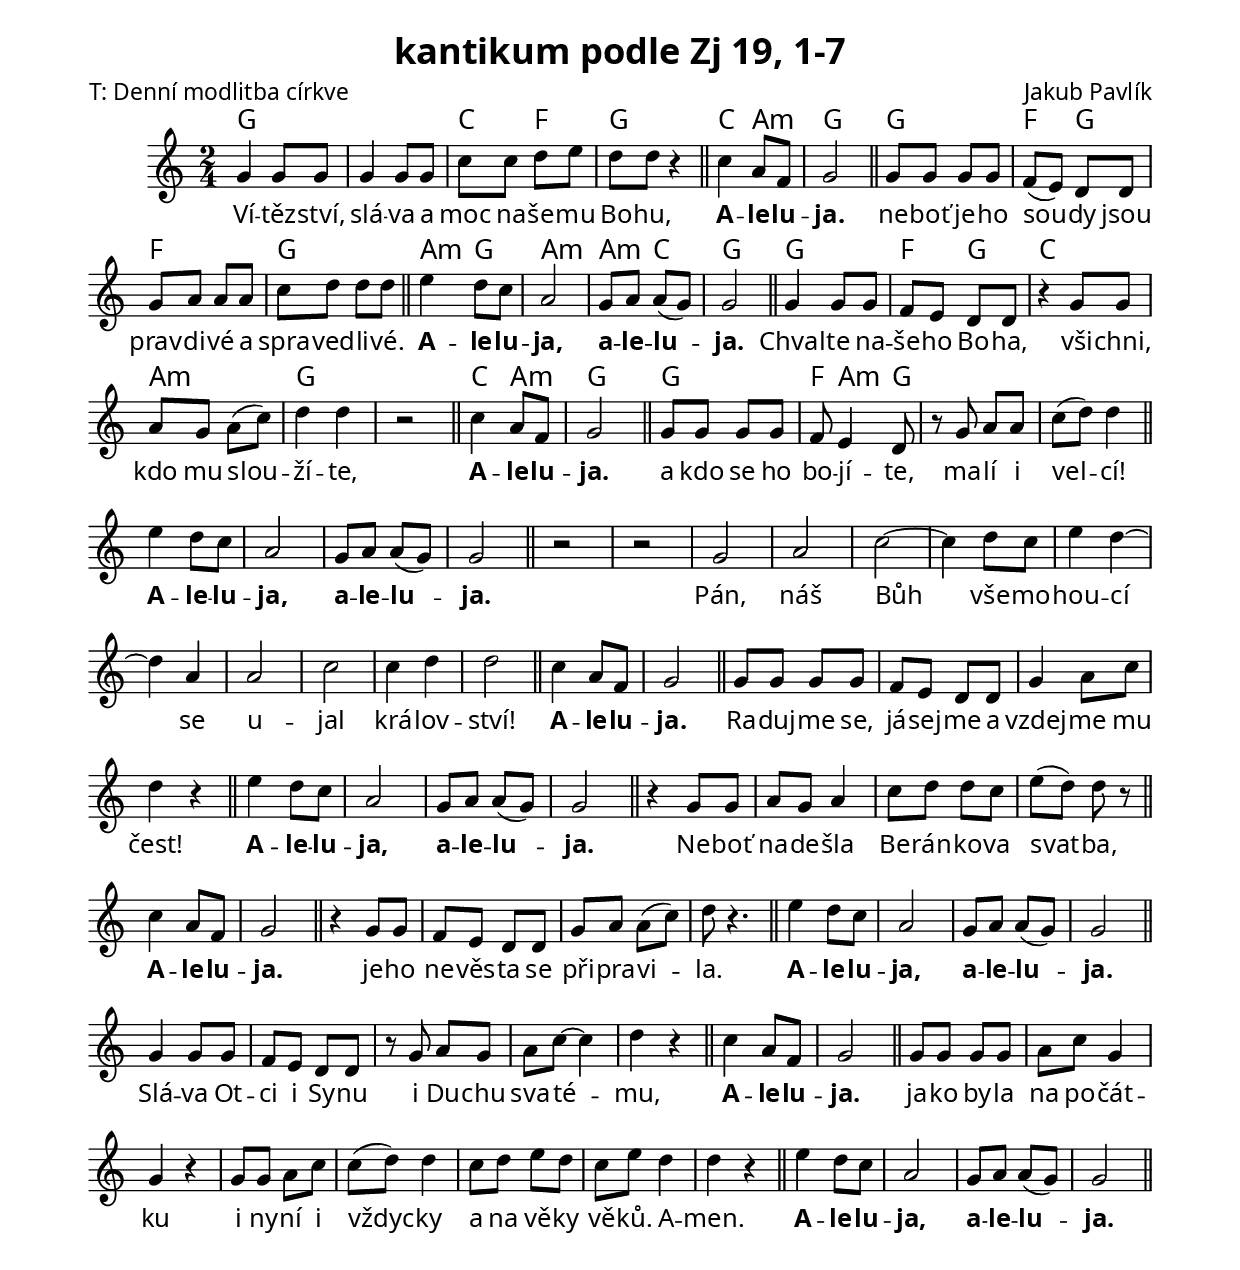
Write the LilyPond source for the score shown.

\version "2.17.24"

\include "../../spolecne/layout.ly"
\include "../../spolecne/tiraz.ly"

\header {
  title = "kantikum podle Zj 19, 1-7"
  composer = "Jakub Pavlík"
  poet = \markup\column{
           \line{"T: Denní modlitba církve"}
  }
}

\layout {
  ragged-last = ##f

  \context {
    \Score
    \remove Bar_number_engraver
  }
  \context {
    \Staff
    \remove Custos_engraver
  }
}

\paper {
  ragged-bottom = ##t
}

lb = { \override LyricText #'font-series = #'bold }
ln = { \revert LyricText #'font-series }

% text aleluja
al = \lyricmode { \lb A -- le -- lu -- ja. \ln }
alal = \lyricmode { \lb A -- le -- lu -- ja, a -- le -- lu -- ja. \ln }

text = \lyricmode {
  Ví -- těz -- ství, slá -- va a moc na -- še -- mu Bo -- hu,
  \al
  ne -- boť je -- ho sou -- dy jsou prav -- di -- vé a spra -- ved -- li -- vé.
  \alal

  Chval -- te na -- še -- ho Bo -- ha, vši -- chni, kdo mu slou -- ží -- te,
  \al
  a kdo se ho bo -- jí -- te, ma -- lí i vel -- cí!
  \alal

  Pán, náš Bůh
  % vše -- vlád -- ný
  vše -- mo -- hou -- cí
  se u -- jal krá -- lov -- ství!
  \al
  Ra -- duj -- me se, já -- sej -- me a vzdej -- me mu čest!
  \alal

  Ne -- boť na -- de -- šla Be -- rán -- ko -- va svat -- ba,
  \al
  je -- ho ne -- věs -- ta se při -- pra -- vi -- la.
  \alal

  Slá -- va Ot -- ci i Sy -- nu
  i Du -- chu sva -- té -- mu,
  \al
  ja -- ko by -- la na po -- čát -- ku i ny -- ní i vždyc -- ky
  a na vě -- ky vě -- ků. A -- men.
  \alal
}

cal = \chordmode { c4 a4:m g2 }
calal = \chordmode { a4:m g a2:m a4:m c g2 } % divne

akordy = \chords {
  % Vitezstvi
  g1 c4 f g2 \cal
  g2 f4 g4 f2 g2 \calal

  % Chvalte
  g2 f4 g4 c2 a2:m g1 \cal
  g2 f8 a4:m g8
}

% melodie aleluja
mal = \relative c'' { c4 a8 f g2 \bar "||" }
malal = \relative c'' { e4 d8 c a2 g8 a a( g) g2 \bar "||" }

melodie = \relative c'' {
  \override Score.RehearsalMark #'break-align-symbols = #'(staff-bar)
  % chci znacky na konci radku, ne na zacatku noveho
  \override Score.RehearsalMark #'break-visibility = #begin-of-line-invisible

  \time 2/4
  % Vitezstvi
  g4 g8 g g4 g8 g c c d e d d r4 \bar "||"
  \mal
  g,8 g g g f( e) d d g a a a c d d d \bar "||"
  \malal

  % Chvalte
  g,4 g8 g f e d d r4 g8 g a g a( c) d4 d r2 \bar "||"
  \mal
  g,8 g g g f e4 d8 r g a a c( d) d4 \bar "||"
  \malal

  % Pan
  r2 r
  g,2 a c~ c4 d8 c e4 d~ d
  a4 a2 c c4 d d2 \bar "||"
  \mal
  g,8 g g g f e d d g4 a8 c d4 r \bar "||"
  \malal

  % Nebot
  r4 g,8 g a g a4 c8 d d c e( d) d r \bar "||"
  \mal
  r4 g,8 g f e d d g a a( c) d r4. \bar "||"
  \malal

  % Slava
  g,4 g8 g f e d d
  r8 g a g a c~ c4 d r \bar "||"
  \mal
  % jako byla
  g,8 g g g a c g4 g r g8 g a c c( d) d4
  c8 d e d c e d4 d r \bar "||"
  \malal
}

% zalm
\score {
  <<
    % takhle se da snadno transponovat - treba g->d pro me
    %\transpose g' d' {
      \akordy
    %}
    %\transpose g' d' {
      \melodie
    %}
    \addlyrics { \text }
  >>
  \header{
    piece = ""
  }
}
